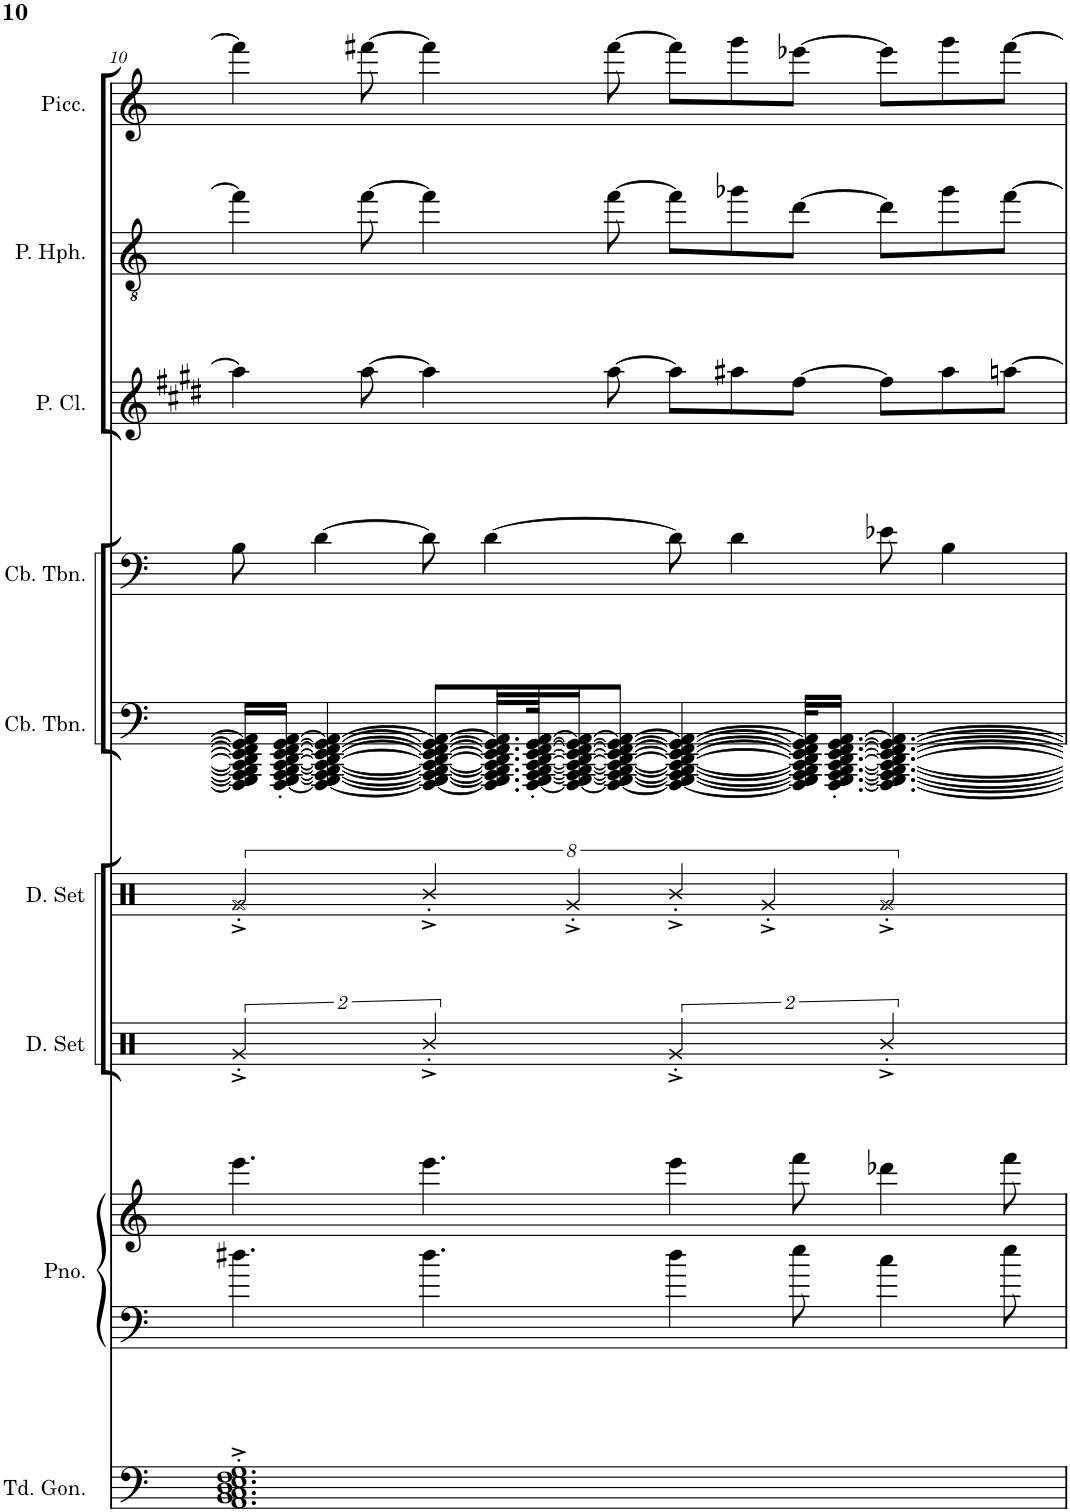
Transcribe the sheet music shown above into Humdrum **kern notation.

**kern	**kern	**kern	**kern	**kern	**kern	**kern	**kern	**kern	**kern
*part9	*part8	*part8	*part7	*part6	*part5	*part4	*part3	*part2	*part1
*staff10	*staff9	*staff8	*staff7	*staff6	*staff5	*staff4	*staff3	*staff2	*staff1
*I"Tuned Gongs	*I"Piano	*	*I"Drumset	*I"Drumset	*I"Contrabass Trombone	*I"Contrabass Trombone	*I"Piccolo Clarinet	*I"Piccolo Heckelphone	*I"Piccolo
*I'Td. Gon.	*I'Pno.	*	*I'D. Set	*I'D. Set	*I'Cb. Tbn.	*I'Cb. Tbn.	*I'P. Cl.	*I'P. Hph.	*I'Picc.
!!LO:PB:g=z
*clefF4	*clefF4	*clefG2	*clefX	*clefX	*clefF4	*clefF4	*clefG2	*clefGv2	*clefG2
*	*	*	*	*	*	*	*Trd-5c-8	*	*Trd-7c-12
*k[]	*k[]	*k[]	*k[]	*k[]	*k[]	*k[]	*k[f#c#g#d#]	*k[]	*k[]
*M12/8	*M12/8	*M12/8	*M12/8	*M12/8	*M12/8	*M12/8	*M12/8	*M12/8	*M12/8
=10	=10	=10	=10	=10	=10	=10	=10	=10	=10
1.AA'^ 1.BB'^ 1.C'^ 1.D'^ 1.E'^ 1.F'^ 1.G'^	4.dd#X\	4.eee\	8%3Rg'^/	8%3Rg'^/	16FFF/] 16GGG/] 16AAA/] 16BBB/] 16CC/] 16DD/] 16EE/] 16FF/] 16GG/] 16AA/]LL	8B\	4aa\]	4ff\]	4fff#\]
.	.	.	.	.	[16FFF/' [16GGG/' [16AAA/' [16BBB/' [16CC/' [16DD/' [16EE/' [16FF/' [16GG/' [16AA/'JJ	.	.	.	.
.	.	.	.	.	4FFF/_ 4GGG/_ 4AAA/_ 4BBB/_ 4CC/_ 4DD/_ 4EE/_ 4FF/_ 4GG/_ 4AA/_	[4d\	.	.	.
.	.	.	.	.	.	.	[8aa\	[8ff\	[8fff#X\
.	4.dd#\	4.eee\	8%3R'^/	16%3R'^/	8FFF/_ 8GGG/_ 8AAA/_ 8BBB/_ 8CC/_ 8DD/_ 8EE/_ 8FF/_ 8GG/_ 8AA/_L	8d\]	4aa\]	4ff\]	4fff#\]
.	.	.	.	.	32.FFF/] 32.GGG/] 32.AAA/] 32.BBB/] 32.CC/] 32.DD/] 32.EE/] 32.FF/] 32.GG/] 32.AA/]LL	[4d\	.	.	.
.	.	.	.	.	[64FFF/' [64GGG/' [64AAA/' [64BBB/' [64CC/' [64DD/' [64EE/' [64FF/' [64GG/' [64AA/'JK	.	.	.	.
.	.	.	.	16%3Rg'^/	16FFF/_ 16GGG/_ 16AAA/_ 16BBB/_ 16CC/_ 16DD/_ 16EE/_ 16FF/_ 16GG/_ 16AA/_J	.	.	.	.
.	.	.	.	.	8FFF/_ 8GGG/_ 8AAA/_ 8BBB/_ 8CC/_ 8DD/_ 8EE/_ 8FF/_ 8GG/_ 8AA/_J	.	[8aa\	[8ff\	[8fff#\
.	4dd#\	4eee\	8%3Rg'^/	16%3R'^/	4FFF/_ 4GGG/_ 4AAA/_ 4BBB/_ 4CC/_ 4DD/_ 4EE/_ 4FF/_ 4GG/_ 4AA/_	8d\]	8aa\L]	8ff\L]	8fff#\L]
.	.	.	.	.	.	4d\	8aa#X\	8gg-X\	8ggg\
.	.	.	.	16%3Rg'^/	.	.	.	.	.
.	8ee\	8fff\	.	.	32FFF/] 32GGG/] 32AAA/] 32BBB/] 32CC/] 32DD/] 32EE/] 32FF/] 32GG/] 32AA/]KLL	.	[8ff#\J	[8dd\J	[8eee-X\J
.	.	.	.	.	[16.FFF/' [16.GGG/' [16.AAA/' [16.BBB/' [16.CC/' [16.DD/' [16.EE/' [16.FF/' [16.GG/' [16.AA/'JJ	.	.	.	.
.	4cc\	4ddd-X\	8%3R'^/	8%3Rg'^/	4.FFF/_ 4.GGG/_ 4.AAA/_ 4.BBB/_ 4.CC/_ 4.DD/_ 4.EE/_ 4.FF/_ 4.GG/_ 4.AA/_	8e-X\	8ff#\L]	8dd\L]	8eee-\L]
.	.	.	.	.	.	4B\	8aa#\	8gg-\	8ggg\
.	8ee\	8fff\	.	.	.	.	[8aan\J	[8ff\J	[8fff#\J
=	=	=	=	=	=	=	=	=	=
*-	*-	*-	*-	*-	*-	*-	*-	*-	*-
